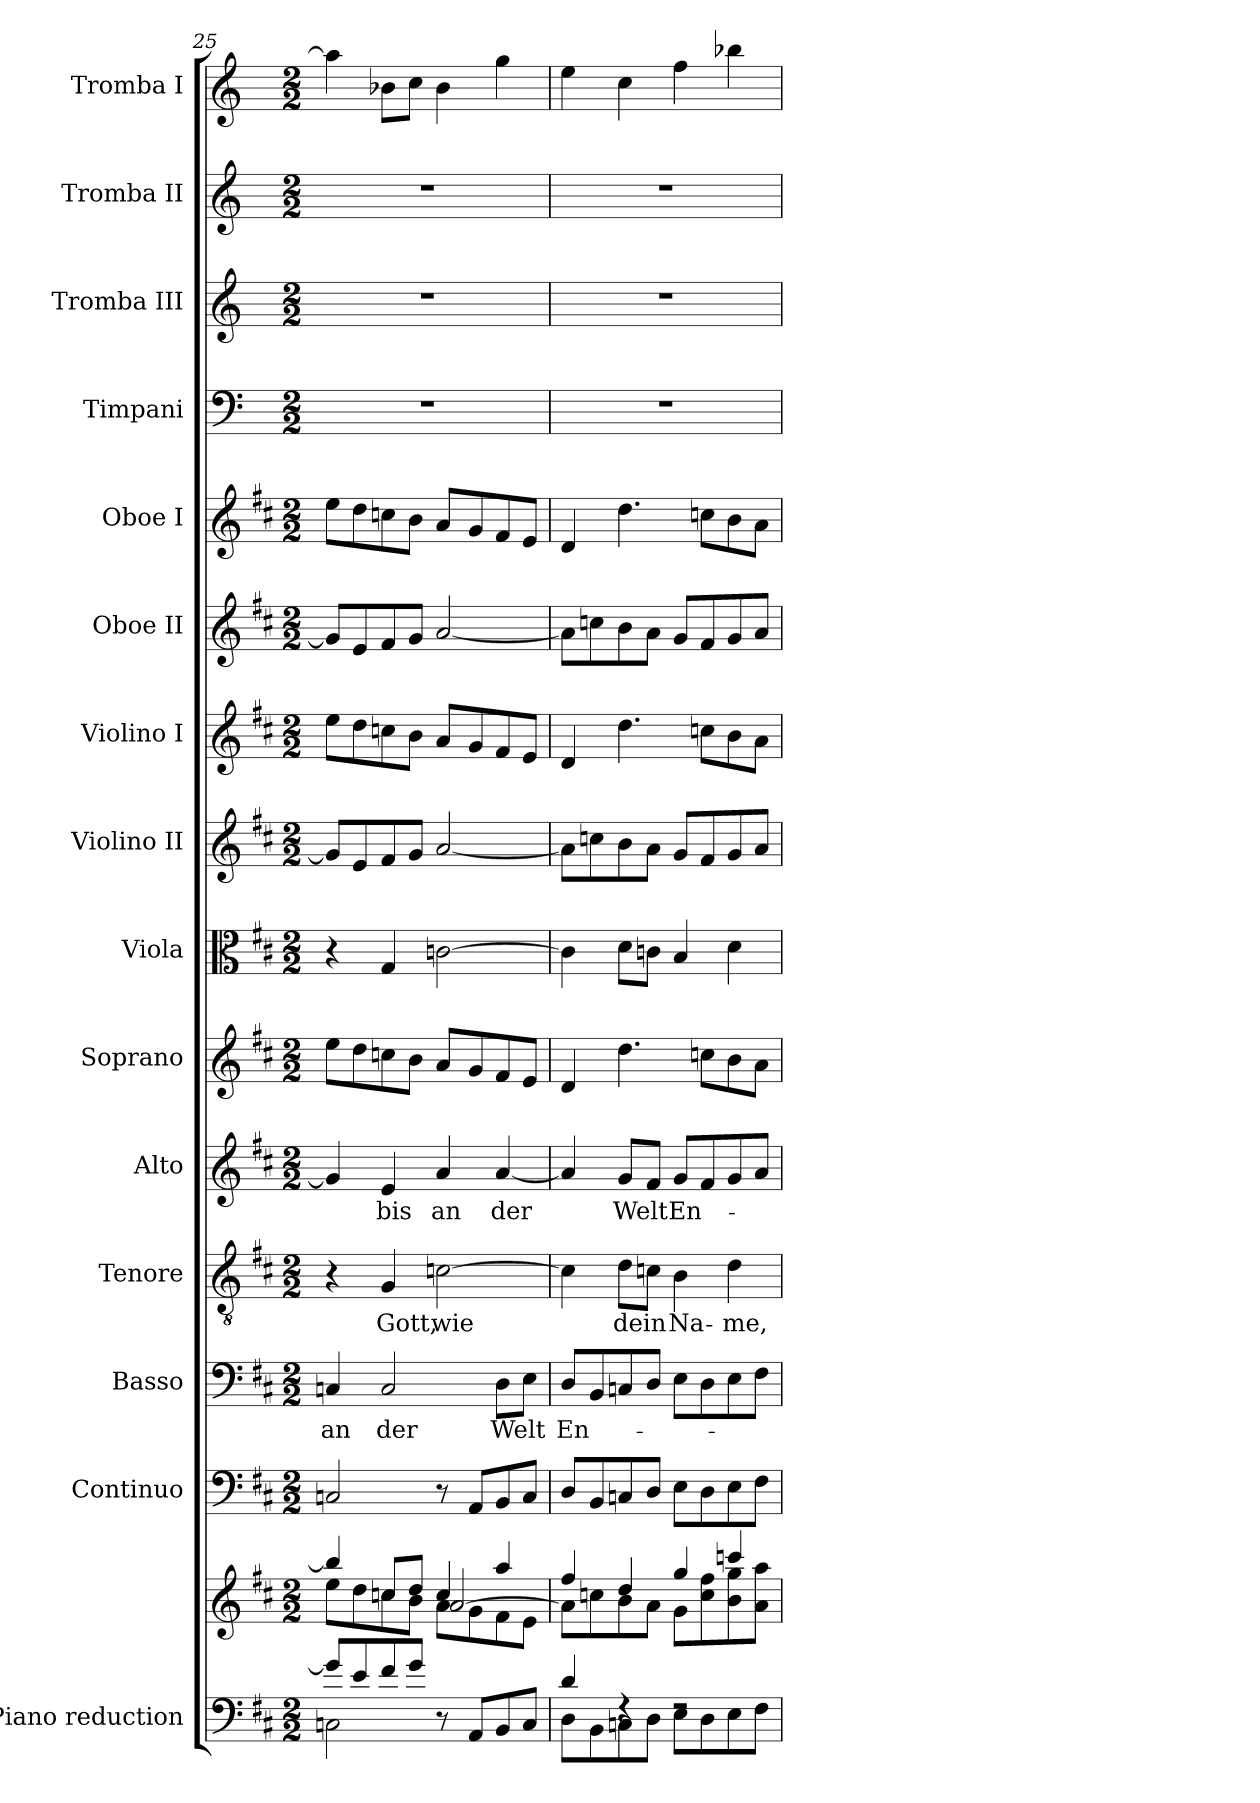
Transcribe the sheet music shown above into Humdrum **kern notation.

**kern	**kern	**kern	**kern	**text	**kern	**text	**kern	**text	**kern	**kern	**kern	**kern	**kern	**kern	**kern	**kern	**kern	**kern
*part15	*part15	*part14	*part13	*part13	*part12	*part12	*part11	*part11	*part10	*part9	*part8	*part7	*part6	*part5	*part4	*part3	*part2	*part1
*staff16	*staff15	*staff14	*staff13	*staff13	*staff12	*staff12	*staff11	*staff11	*staff10	*staff9	*staff8	*staff7	*staff6	*staff5	*staff4	*staff3	*staff2	*staff1
*I"Piano reduction	*	*I"Continuo	*I"Basso	*	*I"Tenore	*	*I"Alto	*	*I"Soprano	*I"Viola	*I"Violino II	*I"Violino I	*I"Oboe II	*I"Oboe I	*I"Timpani	*I"Tromba III	*I"Tromba II	*I"Tromba I
*I'Pno	*	*	*	*	*	*	*	*	*	*I'Vla	*I'Vln	*I'Vln	*I'Ob	*I'Ob	*I'Timp	*	*	*
!!LO:PB:g=z
*clefF4	*clefG2	*clefF4	*clefF4	*	*clefGv2	*	*clefG2	*	*clefG2	*clefC3	*clefG2	*clefG2	*clefG2	*clefG2	*clefF4	*clefG2	*clefG2	*clefG2
*	*	*	*	*	*	*	*	*	*	*	*	*	*	*	*	*ITrd-1c-2	*ITrd-1c-2	*ITrd-1c-2
*k[f#c#]	*k[f#c#]	*k[f#c#]	*k[f#c#]	*	*k[f#c#]	*	*k[f#c#]	*	*k[f#c#]	*k[f#c#]	*k[f#c#]	*k[f#c#]	*k[f#c#]	*k[f#c#]	*k[]	*k[f#c#]	*k[f#c#]	*k[f#c#]
*M2/2	*M2/2	*M2/2	*M2/2	*	*M2/2	*	*M2/2	*	*M2/2	*M2/2	*M2/2	*M2/2	*M2/2	*M2/2	*M2/2	*M2/2	*M2/2	*M2/2
=25	=25	=25	=25	=25	=25	=25	=25	=25	=25	=25	=25	=25	=25	=25	=25	=25	=25	=25
*^	*^	*	*	*	*	*	*	*	*	*	*	*	*	*	*	*	*	*
*	*	*	*^	*	*	*	*	*	*	*	*	*	*	*	*	*	*	*	*	*
!	!	!	!	!	!	!	!LO:LY:b	!	!	!	!	!	!	!	!	!	!	!	!	!	!
8g/L]	2Cn\	4bb/]	8ee\L	2ryy	2Cn/	4Cn/	an	4r	.	4g/]	.	8ee\L	4r	8g/L]	8ee\L	8g/L]	8ee\L	1r	1r	1r	4bb\]
8e/	.	.	8dd\	.	.	.	.	.	.	.	.	8dd\	.	8e/	8dd\	8e/	8dd\	.	.	.	.
!	!	!	!	!	!	!	!LO:LY:b	!	!LO:LY:b	!	!LO:LY:b	!	!	!	!	!	!	!	!	!	!
8f#/	.	8ccn/L	8cc\	.	.	2C/	der	4G/	Gott,	4e/	bis	8ccn\	4G/	8f#/	8ccn\	8f#/	8ccn\	.	.	.	8ccn\L
8g/J	.	8dd/J	8b\J	.	.	.	.	.	.	.	.	8b\J	.	8g/J	8b\J	8g/J	8b\J	.	.	.	8dd\J
!	!	!	!	!	!	!	!	!	!LO:LY:b	!	!LO:LY:b	!	!	!	!	!	!	!	!	!	!
2ryy	8r	4cc/	8a\L	[2a/	8r	.	.	[2cn\	wie	4a/	an	8a/L	[2cn\	[2a/	8a/L	[2a/	8a/L	.	.	.	4cc\
.	8AA/L	.	8g\	.	8AA/L	.	.	.	.	.	.	8g/	.	.	8g/	.	8g/	.	.	.	.
!	!	!	!	!	!	!	!LO:LY:b	!	!	!	!LO:LY:b	!	!	!	!	!	!	!	!	!	!
.	8BB/	4aa/	8f#\	.	8BB/	8D\L	Welt	.	.	[4a/	der	8f#/	.	.	8f#/	.	8f#/	.	.	.	4aa\
.	8C/J	.	8e\J	.	8C/J	8E\J	.	.	.	.	.	8e/J	.	.	8e/J	.	8e/J	.	.	.	.
*	*	*	*v	*v	*	*	*	*	*	*	*	*	*	*	*	*	*	*	*	*	*
=26	=26	=26	=26	=26	=26	=26	=26	=26	=26	=26	=26	=26	=26	=26	=26	=26	=26	=26	=26	=26
!	!	!	!	!	!	!LO:LY:b	!	!	!	!	!	!	!	!	!	!	!	!	!	!
4d/	8D\L	4ff#/	8a\L]	8D/L	8D/L	En-	4c\]	.	4a/]	.	4d/	4c\]	8a\L]	4d/	8a\L]	4d/	1r	1r	1r	4ff#\
.	8BB\	.	8ccn\	8BB/	8BB/	.	.	.	.	.	.	.	8ccn\	.	8ccn\	.	.	.	.	.
!	!	!	!	!	!	!	!	!LO:LY:b	!	!LO:LY:b	!	!	!	!	!	!	!	!	!	!
4rF	8Cn\	4dd/	8b\	8Cn/	8Cn/	.	8d\L	dein	8g/L	Welt	4.dd\	8d\L	8b\	4.dd\	8b\	4.dd\	.	.	.	4dd\
.	8D\J	.	8a\J	8D/J	8D/J	.	8cn\J	.	8f#/J	.	.	8cn\J	8a\J	.	8a\J	.	.	.	.	.
!	!	!	!	!	!	!	!	!LO:LY:b	!	!LO:LY:b	!	!	!	!	!	!	!	!	!	!
2rF	8E\L	4gg/	8g\L	8E\L	8E\L	.	4B\	Na-	8g/L	En-	.	4B/	8g/L	.	8g/L	.	.	.	.	4gg\
.	8D\	.	8cc\ 8ff#\	8D\	8D\	.	.	.	8f#/	.	8ccn\L	.	8f#/	8ccn\L	8f#/	8ccn\L	.	.	.	.
!	!	!	!	!	!	!	!	!LO:LY:b	!	!	!	!	!	!	!	!	!	!	!	!
.	8E\	4cccn/	8b\ 8gg\	8E\	8E\	.	4d\	-me,	8g/	.	8b\	4d\	8g/	8b\	8g/	8b\	.	.	.	4cccn\
.	8F#\J	.	8a\ 8aa\J	8F#\J	8F#\J	.	.	.	8a/J	.	8a\J	.	8a/J	8a\J	8a/J	8a\J	.	.	.	.
*v	*v	*	*	*	*	*	*	*	*	*	*	*	*	*	*	*	*	*	*	*
*	*v	*v	*	*	*	*	*	*	*	*	*	*	*	*	*	*	*	*	*
=	=	=	=	=	=	=	=	=	=	=	=	=	=	=	=	=	=	=
*-	*-	*-	*-	*-	*-	*-	*-	*-	*-	*-	*-	*-	*-	*-	*-	*-	*-	*-
